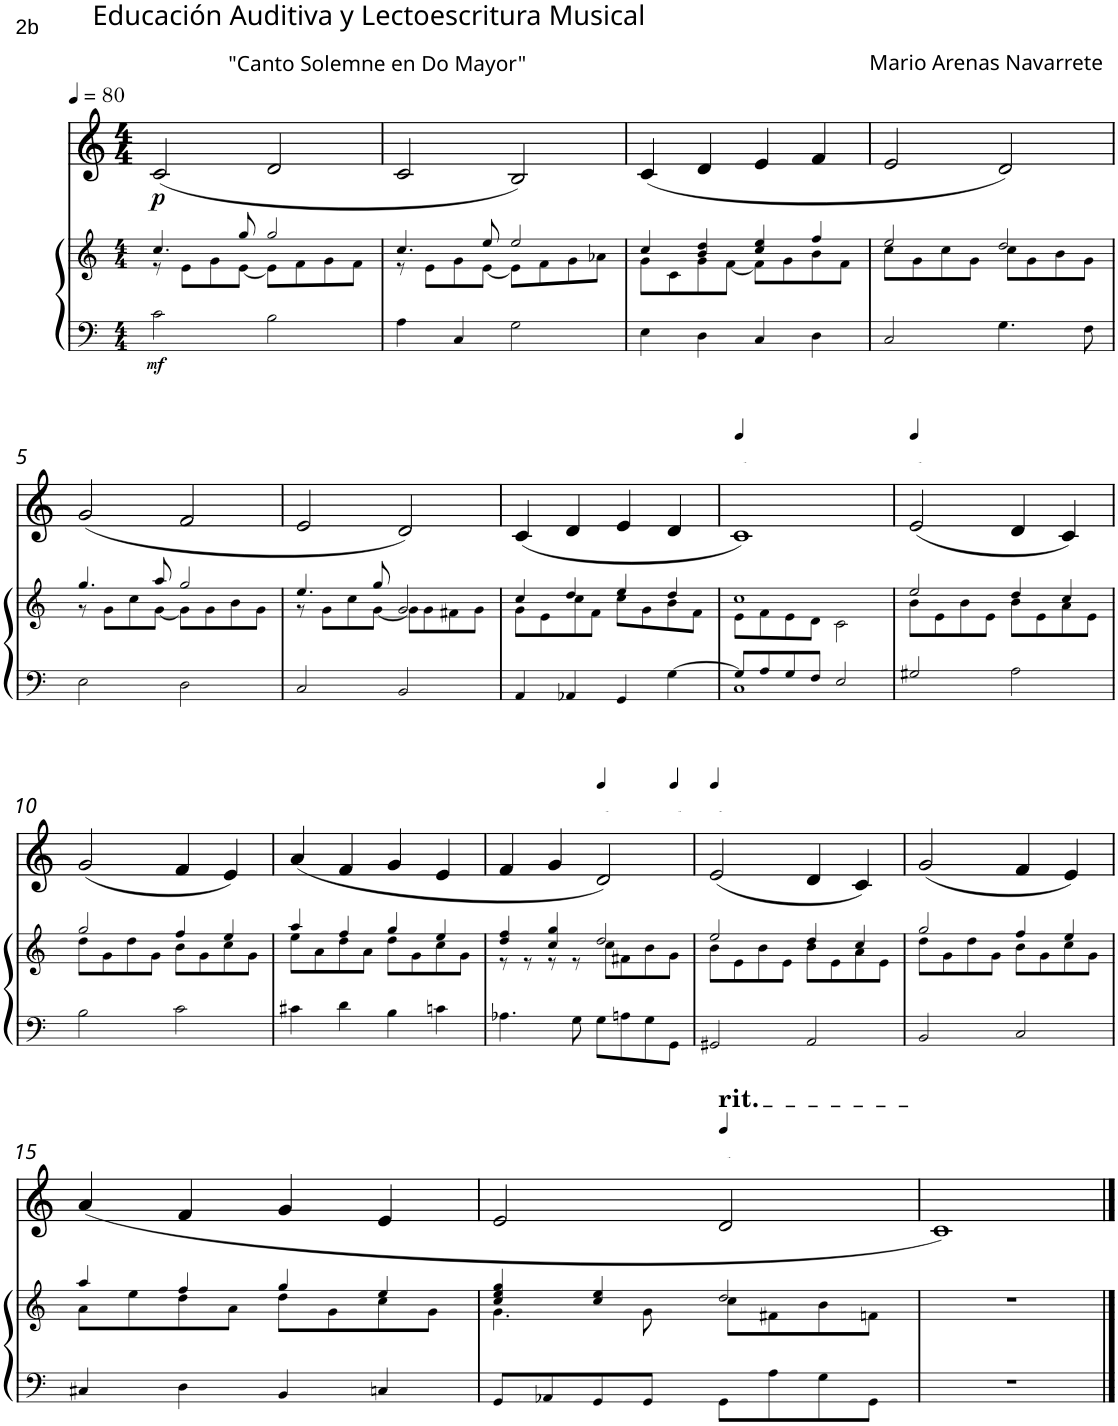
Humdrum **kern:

**kern	**kern	**dynam	**kern	**dynam
*part2	*part2	*part2	*part1	*part1
*staff3	*staff2	*staff2/3	*staff1	*staff1
*I"Arpa	*	*	*I"Flauta	*
*	*	*	*I'Fl	*
*stria5	*stria5	*	*	*
*clefF4	*clefG2	*	*clefG2	*
*k[]	*k[]	*	*k[]	*
*M4/4	*M4/4	*	*M4/4	*
*MM80	*MM80	*	*MM80	*
=1	=1	=1	=1	=1
*	*^	*	*	*
!	!	!	!	!LO:TX:a:t="Canto Solemne en Do Mayor"	!
!	!	!	!LO:DY:b=2	!	!LO:DY:b
2c\	4.cc/	8r	mf	(2c/	p
.	.	8e\L	.	.	.
.	.	8g\	.	.	.
.	8gg/	[8e\J	.	.	.
2B\	2gg/	8e\L]	.	2d/	.
.	.	8f\	.	.	.
.	.	8g\	.	.	.
.	.	8f\J	.	.	.
=2	=2	=2	=2	=2	=2
4A\	4.cc/	8r	.	2c/	.
.	.	8e\L	.	.	.
4C/	.	8g\	.	.	.
.	8ee/	[8e\J	.	.	.
2G\	2ee/	8e\L]	.	2B/)	.
.	.	8f\	.	.	.
.	.	8g\	.	.	.
.	.	8a-X\J	.	.	.
=3	=3	=3	=3	=3	=3
4E\	4cc/	8g\L	.	(4c/	.
.	.	8c\	.	.	.
4D\	4b/ 4dd/	8g\	.	4d/	.
.	.	[8f\J	.	.	.
4C/	4cc/ 4ee/	8f\L]	.	4e/	.
.	.	8g\	.	.	.
4D\	4ff/	8b\	.	4f/	.
.	.	8f\J	.	.	.
=4	=4	=4	=4	=4	=4
!	!	!	!	!LO:TX:a:t=Mario Arenas Navarrete	!
2C/	2ee/	8cc\L	.	2e/	.
.	.	8g\	.	.	.
.	.	8cc\	.	.	.
.	.	8g\J	.	.	.
4.G\	2dd/	8cc\L	.	2d/)	.
.	.	8g\	.	.	.
.	.	8b\	.	.	.
8F\	.	8g\J	.	.	.
!!LO:LB:g=z
=5	=5	=5	=5	=5	=5
2E\	4.gg/	8r	.	(2g/	.
.	.	8g\L	.	.	.
.	.	8cc\	.	.	.
.	8aa/	[8g\J	.	.	.
2D\	2gg/	8g\L]	.	2f/	.
.	.	8g\	.	.	.
.	.	8b\	.	.	.
.	.	8g\J	.	.	.
=6	=6	=6	=6	=6	=6
2C/	4.ee/	8r	.	2e/	.
.	.	8g\L	.	.	.
.	.	8cc\	.	.	.
.	8gg/	[8g\J	.	.	.
2BB/	2g/	8g\L]	.	2d/)	.
.	.	8g\	.	.	.
.	.	8f#X\	.	.	.
.	.	8g\J	.	.	.
=7	=7	=7	=7	=7	=7
4AA/	4cc/	8g\L	.	(4c/	.
.	.	8e\	.	.	.
4AA-X/	4dd/	8cc\	.	4d/	.
.	.	8f\J	.	.	.
4GG/	4ee/	8cc\L	.	4e/	.
.	.	8g\	.	.	.
[4G\	4dd/	8b\	.	4d/	.
.	.	8f\J	.	.	.
=8	=8	=8	=8	=8	=8
*	*	*	*	*MM75	*
*^	*	*	*	*	*
8G/L]	1C	1cc	8e\L	.	1c)	.
8A/	.	.	8f\	.	.	.
8G/	.	.	8e\	.	.	.
8F/J	.	.	8d\J	.	.	.
2E/	.	.	2c\	.	.	.
*v	*v	*	*	*	*	*
=9	=9	=9	=9	=9	=9
*	*	*	*	*MM80	*
2G#X/	2ee/	8b\L	.	(2e/	.
.	.	8e\	.	.	.
.	.	8b\	.	.	.
.	.	8e\J	.	.	.
2A\	4dd/	8b\L	.	4d/	.
.	.	8e\	.	.	.
.	4cc/	8a\	.	4c/)	.
.	.	8e\J	.	.	.
!!LO:LB:g=z
=10	=10	=10	=10	=10	=10
2B\	2gg/	8dd\L	.	(2g/	.
.	.	8g\	.	.	.
.	.	8dd\	.	.	.
.	.	8g\J	.	.	.
2c\	4ff/	8b\L	.	4f/	.
.	.	8g\	.	.	.
.	4ee/	8cc\	.	4e/)	.
.	.	8g\J	.	.	.
=11	=11	=11	=11	=11	=11
4c#X\	4aa/	8ee\L	.	(4a/	.
.	.	8a\	.	.	.
4d\	4ff/	8dd\	.	4f/	.
.	.	8a\J	.	.	.
4B\	4gg/	8dd\L	.	4g/	.
.	.	8g\	.	.	.
4cn\	4ee/	8cc\	.	4e/	.
.	.	8g\J	.	.	.
=12	=12	=12	=12	=12	=12
*	*	*	*	*^	*
4.A-X\	4dd/ 4ff/	8r	.	4f/	2..ryy	.
.	.	8r	.	.	.	.
.	4cc/ 4gg/	8r	.	4g/	.	.
8G\	.	8r	.	.	.	.
*	*	*	*	*MM60	*	*
8G\L	2dd/	8cc\L	.	2d/)	.	.
8An\	.	8f#X\	.	.	.	.
8G\	.	8b\	.	.	.	.
*	*	*	*	*MM45	*	*
8GG\J	.	8g\J	.	.	8ryy	.
*	*	*	*	*v	*v	*
=13	=13	=13	=13	=13	=13
*	*	*	*	*MM80	*
2GG#X/	2ee/	8b\L	.	(2e/	.
.	.	8e\	.	.	.
.	.	8b\	.	.	.
.	.	8e\J	.	.	.
2AA/	4dd/	8b\L	.	4d/	.
.	.	8e\	.	.	.
.	4cc/	8a\	.	4c/)	.
.	.	8e\J	.	.	.
=14	=14	=14	=14	=14	=14
2BB/	2gg/	8dd\L	.	(2g/	.
.	.	8g\	.	.	.
.	.	8dd\	.	.	.
.	.	8g\J	.	.	.
2C/	4ff/	8b\L	.	4f/	.
.	.	8g\	.	.	.
.	4ee/	8cc\	.	4e/)	.
.	.	8g\J	.	.	.
!!LO:LB:g=z
=15	=15	=15	=15	=15	=15
4C#X/	4aa/	8a\L	.	(4a/	.
.	.	8ee\	.	.	.
4D\	4ff/	8dd\	.	4f/	.
.	.	8a\J	.	.	.
4BB/	4gg/	8dd\L	.	4g/	.
.	.	8g\	.	.	.
4Cn/	4ee/	8cc\	.	4e/	.
.	.	8g\J	.	.	.
=16	=16	=16	=16	=16	=16
8GG/L	4cc/ 4ee/ 4gg/	4.g\	.	2e/	.
8AA-X/	.	.	.	.	.
8GG/	4cc/ 4ee/	.	.	.	.
8GG/J	.	8g\	.	.	.
*	*	*	*	*MM60	*
!	!	!	!	!LO:TX:a:t=rit.	!
8GG\L	2dd/	8cc\L	.	2d/	.
8A\	.	8f#X\	.	.	.
8G\	.	8b\	.	.	.
8GG\J	.	8fn\J	.	.	.
*	*v	*v	*	*	*
=17	=17	=17	=17	=17
1r	1r	.	1c)	.
==	==	==	==	==
*-	*-	*-	*-	*-
